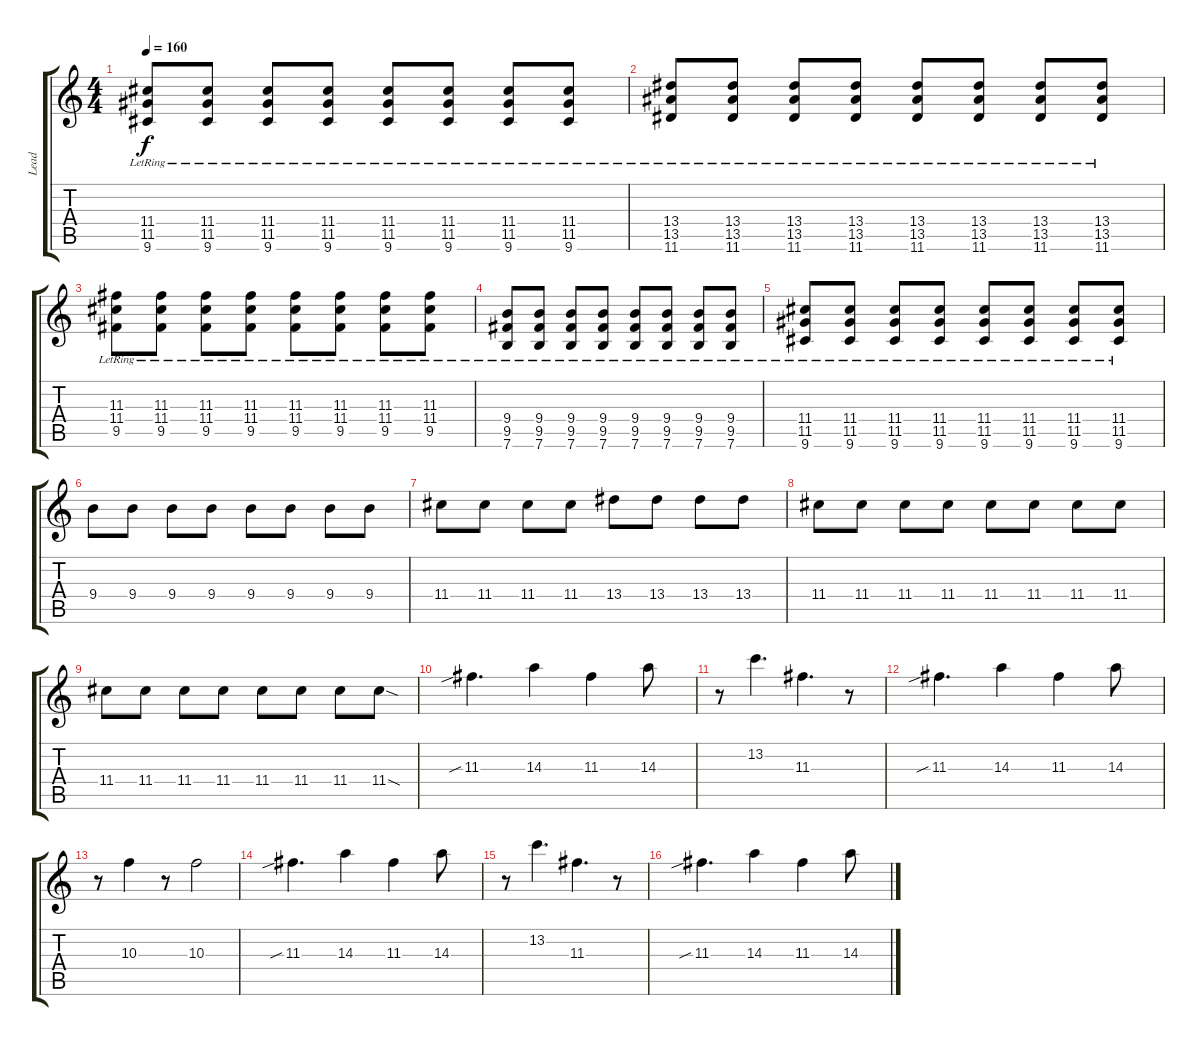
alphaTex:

\track ("Lead" "Lead") {instrument distortionguitar}
\staff {score tabs}
\tuning (E4 B3 G3 D3 A2 E2) {hide}
\ts (4 4)
\tempo 160
\clef g2
\ks c
(11.4{lr} 11.5{lr} 9.6{lr}).8{dy f} (11.4{lr} 11.5{lr} 9.6{lr}).8 (11.4{lr} 11.5{lr} 9.6{lr}).8 (11.4{lr} 11.5{lr} 9.6{lr}).8 (11.4{lr} 11.5{lr} 9.6{lr}).8 (11.4{lr} 11.5{lr} 9.6{lr}).8 (11.4{lr} 11.5{lr} 9.6{lr}).8 (11.4{lr} 11.5{lr} 9.6{lr}).8 |
(13.4{lr} 13.5{lr} 11.6{lr}).8 (13.4{lr} 13.5{lr} 11.6{lr}).8 (13.4{lr} 13.5{lr} 11.6{lr}).8 (13.4{lr} 13.5{lr} 11.6{lr}).8 (13.4{lr} 13.5{lr} 11.6{lr}).8 (13.4{lr} 13.5{lr} 11.6{lr}).8 (13.4{lr} 13.5{lr} 11.6{lr}).8 (13.4{lr} 13.5{lr} 11.6{lr}).8 |
(11.3{lr} 11.4{lr} 9.5{lr}).8 (11.3{lr} 11.4{lr} 9.5{lr}).8 (11.3{lr} 11.4{lr} 9.5{lr}).8 (11.3{lr} 11.4{lr} 9.5{lr}).8 (11.3{lr} 11.4{lr} 9.5{lr}).8 (11.3{lr} 11.4{lr} 9.5{lr}).8 (11.3{lr} 11.4{lr} 9.5{lr}).8 (11.3 11.4{lr} 9.5{lr}).8 |
(9.4{lr} 9.5{lr} 7.6{lr}).8 (9.4{lr} 9.5{lr} 7.6{lr}).8 (9.4{lr} 9.5{lr} 7.6{lr}).8 (9.4{lr} 9.5{lr} 7.6{lr}).8 (9.4{lr} 9.5{lr} 7.6{lr}).8 (9.4{lr} 9.5{lr} 7.6{lr}).8 (9.4{lr} 9.5{lr} 7.6{lr}).8 (9.4{lr} 9.5{lr} 7.6{lr}).8 |
(11.4{lr} 11.5{lr} 9.6{lr}).8 (11.4{lr} 11.5{lr} 9.6{lr}).8 (11.4{lr} 11.5{lr} 9.6{lr}).8 (11.4{lr} 11.5{lr} 9.6{lr}).8 (11.4{lr} 11.5{lr} 9.6{lr}).8 (11.4{lr} 11.5{lr} 9.6{lr}).8 (11.4{lr} 11.5{lr} 9.6{lr}).8 (11.4{lr} 11.5{lr} 9.6{lr}).8 |
9.4.8 9.4.8 9.4.8 9.4.8 9.4.8 9.4.8 9.4.8 9.4.8 |
11.4.8 11.4.8 11.4.8 11.4.8 13.4.8 13.4.8 13.4.8 13.4.8 |
11.4.8 11.4.8 11.4.8 11.4.8 11.4.8 11.4.8 11.4.8 11.4.8 |
11.4.8 11.4.8 11.4.8 11.4.8 11.4.8 11.4.8 11.4.8 11.4{sod}.8 |
11.3{sib}.4{d} 14.3.4 11.3.4 14.3.8 |
r.8 13.2.4{d} 11.3.4{d} r.8 |
11.3{sib}.4{d} 14.3.4 11.3.4 14.3.8 |
r.8 10.3.4 r.8 10.3.2 |
11.3{sib}.4{d} 14.3.4 11.3.4 14.3.8 |
r.8 13.2.4{d} 11.3.4{d} r.8 |
11.3{sib}.4{d} 14.3.4 11.3.4 14.3.8
